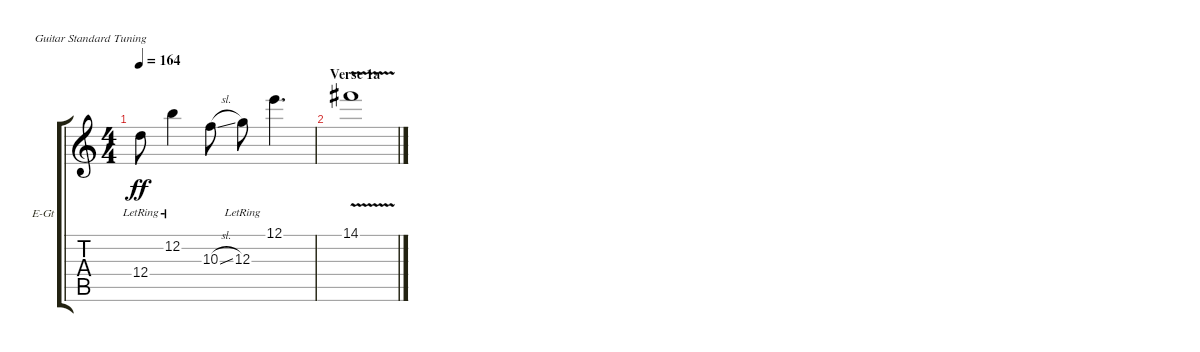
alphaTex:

\defaultSystemsLayout 4
\bracketExtendMode groupsimilarinstruments
\firstSystemTrackNameOrientation horizontal
\otherSystemsTrackNameOrientation horizontal
\track ("Lead Guitar (Drive)" "E-Gt") {instrument overdrivenguitar}
\staff {score tabs}
\tuning (E4 B3 G3 D3 A2 E2)
\ts (4 4)
\tempo 164
\clef g2
\ks c
12.4{lr}.8{dy ff} 12.2{lr}.4 10.3{sl}.8 12.3{lr}.8 12.1.4{d} |
\section ("" "Verse 1a")
14.1{v}.1
